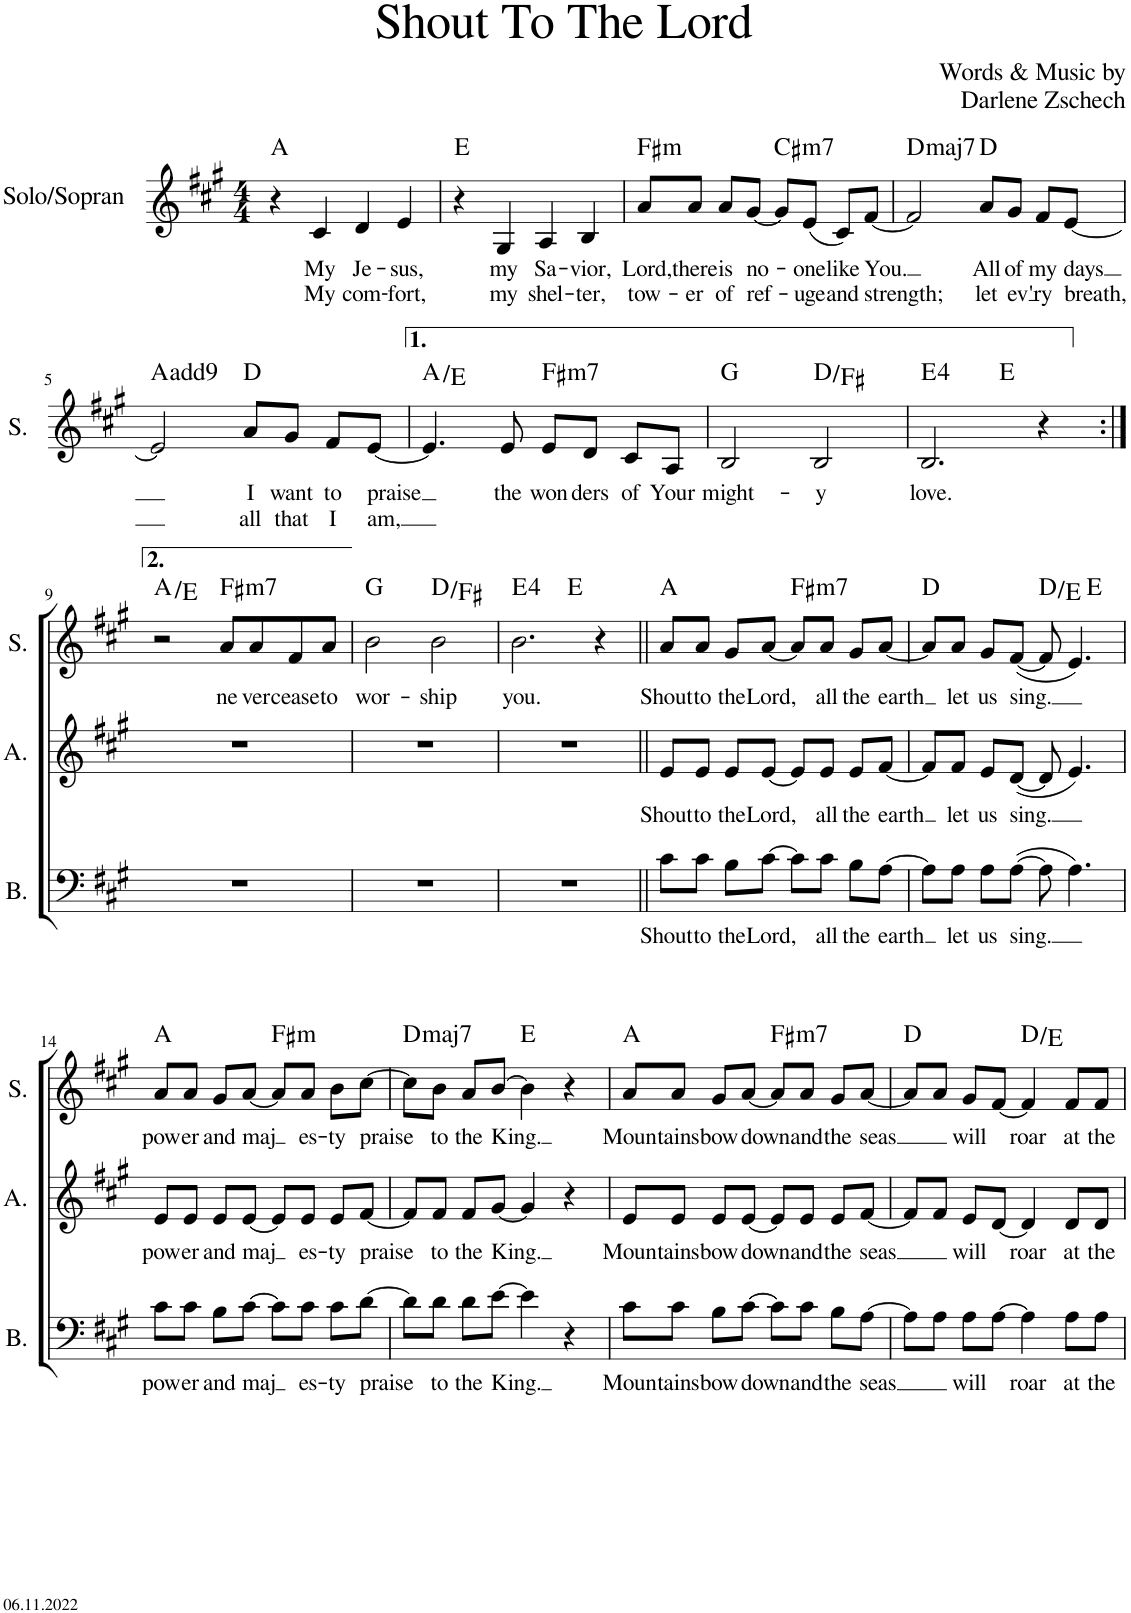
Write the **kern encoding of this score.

**kern	**text	**kern	**text	**kern	**text	**text	**harte
*part3	*part3	*part2	*part2	*part1	*part1	*part1	*part1
*staff3	*staff3	*staff2	*staff2	*staff1	*staff1	*staff1	*
*I"Bass	*	*I"Alto	*	*I"Solo/Sopran	*	*	*
*I'B.	*	*I'A.	*	*I'S.	*	*	*
*stria5	*	*stria5	*	*	*	*	*
*clefF4	*	*clefG2	*	*clefG2	*	*	*
*k[f#c#g#]	*	*k[f#c#g#]	*	*k[f#c#g#]	*	*	*
*M4/4	*	*M4/4	*	*M4/4	*	*	*
=1	=1	=1	=1	=1	=1	=1	=1
1r	.	1r	.	4r	.	.	A:maj
!	!	!	!	!	!LO:LY:b	!LO:LY:b	!
.	.	.	.	4c#/	My	My	.
!	!	!	!	!	!LO:LY:b	!LO:LY:b	!
.	.	.	.	4d/	Je-	com-	.
!	!	!	!	!	!LO:LY:b	!LO:LY:b	!
.	.	.	.	4e/	-sus,	-fort,	.
=2	=2	=2	=2	=2	=2	=2	=2
1r	.	1r	.	4r	.	.	E:maj
!	!	!	!	!	!LO:LY:b	!LO:LY:b	!
.	.	.	.	4G#/	my	my	.
!	!	!	!	!	!LO:LY:b	!LO:LY:b	!
.	.	.	.	4A/	Sa-	shel-	.
!	!	!	!	!	!LO:LY:b	!LO:LY:b	!
.	.	.	.	4B/	-vior,	-ter,	.
=3	=3	=3	=3	=3	=3	=3	=3
!	!	!	!	!	!LO:LY:b	!LO:LY:b	!LO:H:kt=m
1r	.	1r	.	8a/L	Lord,	tow-	F#:min
!	!	!	!	!	!LO:LY:b	!LO:LY:b	!
.	.	.	.	8a/J	there	-er	.
!	!	!	!	!	!LO:LY:b	!LO:LY:b	!
.	.	.	.	8a/L	is	of	.
!	!	!	!	!	!LO:LY:b	!LO:LY:b	!
.	.	.	.	[8g#/J	no-	ref-	.
!	!	!	!	!	!	!	!LO:H:kt=m7
.	.	.	.	8g#/L]	.	.	C#:min7
!	!	!	!	!	!LO:LY:b	!LO:LY:b	!
.	.	.	.	(8e/J	-one	-uge	.
!	!	!	!	!	!LO:LY:b	!LO:LY:b	!
.	.	.	.	8c#/L)	like	and	.
!	!	!	!	!	!LO:LY:b	!LO:LY:b	!
.	.	.	.	[8f#/J	You.	strength;	.
=4	=4	=4	=4	=4	=4	=4	=4
!	!	!	!	!	!	!	!LO:H:kt=maj7
1r	.	1r	.	2f#/]	.	.	D:maj7
!	!	!	!	!	!LO:LY:b	!LO:LY:b	!
.	.	.	.	8a/L	All	let	D:maj
!	!	!	!	!	!LO:LY:b	!LO:LY:b	!
.	.	.	.	8g#/J	of	ev	.
!	!	!	!	!	!LO:LY:b	!LO:LY:b	!
.	.	.	.	8f#/L	my	'ry	.
!	!	!	!	!	!LO:LY:b	!LO:LY:b	!
.	.	.	.	[8e/J	days	breath,	.
!!LO:LB:g=z
=5	=5	=5	=5	=5	=5	=5	=5
1r	.	1r	.	2e/]	.	.	A:maj(9)
!	!	!	!	!	!LO:LY:b	!LO:LY:b	!
.	.	.	.	8a/L	I	all	D:maj
!	!	!	!	!	!LO:LY:b	!LO:LY:b	!
.	.	.	.	8g#/J	want	that	.
!	!	!	!	!	!LO:LY:b	!LO:LY:b	!
.	.	.	.	8f#/L	to	I	.
!	!	!	!	!	!LO:LY:b	!LO:LY:b	!
.	.	.	.	[8e/J	praise	am,	.
=6	=6	=6	=6	=6	=6	=6	=6
1r	.	1r	.	4.e/]	.	.	A:maj/5
!	!	!	!	!	!LO:LY:b	!	!
.	.	.	.	8e/	the	.	.
!	!	!	!	!	!LO:LY:b	!	!LO:H:kt=m7
.	.	.	.	8e/L	won-	.	F#:min7
!	!	!	!	!	!LO:LY:b	!	!
.	.	.	.	8d/J	-ders	.	.
!	!	!	!	!	!LO:LY:b	!	!
.	.	.	.	8c#/L	of	.	.
!	!	!	!	!	!LO:LY:b	!	!
.	.	.	.	8A/J	Your	.	.
=7	=7	=7	=7	=7	=7	=7	=7
!	!	!	!	!	!LO:LY:b	!	!
1r	.	1r	.	2B/	might-	.	G:maj
!	!	!	!	!	!LO:LY:b	!	!
.	.	.	.	2B/	-y	.	D:maj/3
=8	=8	=8	=8	=8	=8	=8	=8
!	!	!	!	!	!LO:LY:b	!	!
*	*	*	*	*^	*	*	*
1r	.	1r	.	2.B/	2ryy	love.	.	E:maj(4)
.	.	.	.	.	2ryy	.	.	E:maj
.	.	.	.	4r	.	.	.	.
*	*	*	*	*v	*v	*	*	*
!!LO:LB:g=z
=9:|!	=9:|!	=9:|!	=9:|!	=9:|!	=9:|!	=9:|!	=9:|!
1r	.	1r	.	2r	.	.	A:maj/5
!	!	!	!	!	!LO:LY:b	!	!LO:H:kt=m7
.	.	.	.	8a/L	ne-	.	F#:min7
!	!	!	!	!	!LO:LY:b	!	!
.	.	.	.	8a/	-ver	.	.
!	!	!	!	!	!LO:LY:b	!	!
.	.	.	.	8f#/	cease	.	.
!	!	!	!	!	!LO:LY:b	!	!
.	.	.	.	8a/J	to	.	.
=10	=10	=10	=10	=10	=10	=10	=10
!	!	!	!	!	!LO:LY:b	!	!
1r	.	1r	.	2b\	wor-	.	G:maj
!	!	!	!	!	!LO:LY:b	!	!
.	.	.	.	2b\	-ship	.	D:maj/3
=11	=11	=11	=11	=11	=11	=11	=11
!	!	!	!	!	!LO:LY:b	!	!
*	*	*	*	*^	*	*	*
1r	.	1r	.	2.b\	2ryy	you.	.	E:maj(4)
.	.	.	.	.	2ryy	.	.	E:maj
.	.	.	.	4r	.	.	.	.
=12||	=12||	=12||	=12||	=12||	=12||	=12||	=12||	=12||
!	!LO:LY:b	!	!LO:LY:b	!	!	!LO:LY:b	!	!
*	*	*	*	*v	*v	*	*	*
8c#\L	Shout	8e/L	Shout	8a/L	Shout	.	A:maj
!	!LO:LY:b	!	!LO:LY:b	!	!LO:LY:b	!	!
8c#\J	to	8e/J	to	8a/J	to	.	.
!	!LO:LY:b	!	!LO:LY:b	!	!LO:LY:b	!	!
8B\L	the	8e/L	the	8g#/L	the	.	.
!	!LO:LY:b	!	!LO:LY:b	!	!LO:LY:b	!	!
[8c#\J	Lord,	[8e/J	Lord,	[8a/J	Lord,	.	.
!	!	!	!	!	!	!	!LO:H:kt=m7
8c#\L]	.	8e/L]	.	8a/L]	.	.	F#:min7
!	!LO:LY:b	!	!LO:LY:b	!	!LO:LY:b	!	!
8c#\J	all	8e/J	all	8a/J	all	.	.
!	!LO:LY:b	!	!LO:LY:b	!	!LO:LY:b	!	!
8B\L	the	8e/L	the	8g#/L	the	.	.
!	!LO:LY:b	!	!LO:LY:b	!	!LO:LY:b	!	!
[8A\J	earth	[8f#/J	earth	[8a/J	earth	.	.
=13	=13	=13	=13	=13	=13	=13	=13
*	*	*	*	*^	*	*	*
8A\L]	.	8f#/L]	.	8a/L]	2.ryy	.	.	D:maj
!	!LO:LY:b	!	!LO:LY:b	!	!	!LO:LY:b	!	!
8A\J	let	8f#/J	let	8a/J	.	let	.	.
!	!LO:LY:b	!	!LO:LY:b	!	!	!LO:LY:b	!	!
8A\L	us	8e/L	us	8g#/L	.	us	.	.
!	!LO:LY:b	!	!LO:LY:b	!	!	!LO:LY:b	!	!
([8A\J	sing.	([8d/J	sing.	([8f#/J	.	sing.	.	.
8A\]	.	8d/]	.	8f#/]	.	.	.	D:maj/2
4.A\)	.	4.e/)	.	4.e/)	.	.	.	.
.	.	.	.	.	4ryy	.	.	E:maj
!!LO:LB:g=z
=14	=14	=14	=14	=14	=14	=14	=14	=14
!	!LO:LY:b	!	!LO:LY:b	!	!	!LO:LY:b	!	!
*	*	*	*	*v	*v	*	*	*
8c#\L	pow-	8e/L	pow-	8a/L	pow-	.	A:maj
!	!LO:LY:b	!	!LO:LY:b	!	!LO:LY:b	!	!
8c#\J	-er	8e/J	-er	8a/J	-er	.	.
!	!LO:LY:b	!	!LO:LY:b	!	!LO:LY:b	!	!
8B\L	and	8e/L	and	8g#/L	and	.	.
!	!LO:LY:b	!	!LO:LY:b	!	!LO:LY:b	!	!
[8c#\J	-maj	[8e/J	-maj	[8a/J	-maj	.	.
!	!	!	!	!	!	!	!LO:H:kt=m
8c#\L]	.	8e/L]	.	8a/L]	.	.	F#:min
!	!LO:LY:b	!	!LO:LY:b	!	!LO:LY:b	!	!
8c#\J	es-	8e/J	es-	8a/J	es-	.	.
!	!LO:LY:b	!	!LO:LY:b	!	!LO:LY:b	!	!
8c#\L	-ty	8e/L	-ty	8b\L	-ty	.	.
!	!LO:LY:b	!	!LO:LY:b	!	!LO:LY:b	!	!
[8d\J	praise	[8f#/J	praise	[8cc#\J	praise	.	.
=15	=15	=15	=15	=15	=15	=15	=15
!	!	!	!	!	!	!	!LO:H:kt=maj7
8d\L]	.	8f#/L]	.	8cc#\L]	.	.	D:maj7
!	!LO:LY:b	!	!LO:LY:b	!	!LO:LY:b	!	!
8d\J	to	8f#/J	to	8b\J	to	.	.
!	!LO:LY:b	!	!LO:LY:b	!	!LO:LY:b	!	!
8d\L	the	8f#/L	the	8a/L	the	.	.
!	!LO:LY:b	!	!LO:LY:b	!	!LO:LY:b	!	!
[8e\J	King.	[8g#/J	King.	[8b/J	King.	.	.
4e\]	.	4g#/]	.	4b\]	.	.	E:maj
4r	.	4r	.	4r	.	.	.
=16	=16	=16	=16	=16	=16	=16	=16
!	!LO:LY:b	!	!LO:LY:b	!	!LO:LY:b	!	!
8c#\L	Moun-	8e/L	Moun-	8a/L	Moun-	.	A:maj
!	!LO:LY:b	!	!LO:LY:b	!	!LO:LY:b	!	!
8c#\J	-tains	8e/J	-tains	8a/J	-tains	.	.
!	!LO:LY:b	!	!LO:LY:b	!	!LO:LY:b	!	!
8B\L	bow	8e/L	bow	8g#/L	bow	.	.
!	!LO:LY:b	!	!LO:LY:b	!	!LO:LY:b	!	!
[8c#\J	down	[8e/J	down	[8a/J	down	.	.
!	!	!	!	!	!	!	!LO:H:kt=m7
8c#\L]	.	8e/L]	.	8a/L]	.	.	F#:min7
!	!LO:LY:b	!	!LO:LY:b	!	!LO:LY:b	!	!
8c#\J	and	8e/J	and	8a/J	and	.	.
!	!LO:LY:b	!	!LO:LY:b	!	!LO:LY:b	!	!
8B\L	the	8e/L	the	8g#/L	the	.	.
!	!LO:LY:b	!	!LO:LY:b	!	!LO:LY:b	!	!
[8A\J	seas	[8f#/J	seas	[8a/J	seas	.	.
=17	=17	=17	=17	=17	=17	=17	=17
8A\L]	.	8f#/L]	.	8a/L]	.	.	D:maj
8A\J	.	8f#/J	.	8a/J	.	.	.
!	!LO:LY:b	!	!LO:LY:b	!	!LO:LY:b	!	!
8A\L	will	8e/L	will	8g#/L	will	.	.
[8A\J	.	[8d/J	.	[8f#/J	.	.	.
!	!LO:LY:b	!	!LO:LY:b	!	!LO:LY:b	!	!
4A\]	roar	4d/]	roar	4f#/]	roar	.	D:maj/2
!	!LO:LY:b	!	!LO:LY:b	!	!LO:LY:b	!	!
8A\L	at	8d/L	at	8f#/L	at	.	.
!	!LO:LY:b	!	!LO:LY:b	!	!LO:LY:b	!	!
8A\J	the	8d/J	the	8f#/J	the	.	.
=	=	=	=	=	=	=	=
*-	*-	*-	*-	*-	*-	*-	*-
